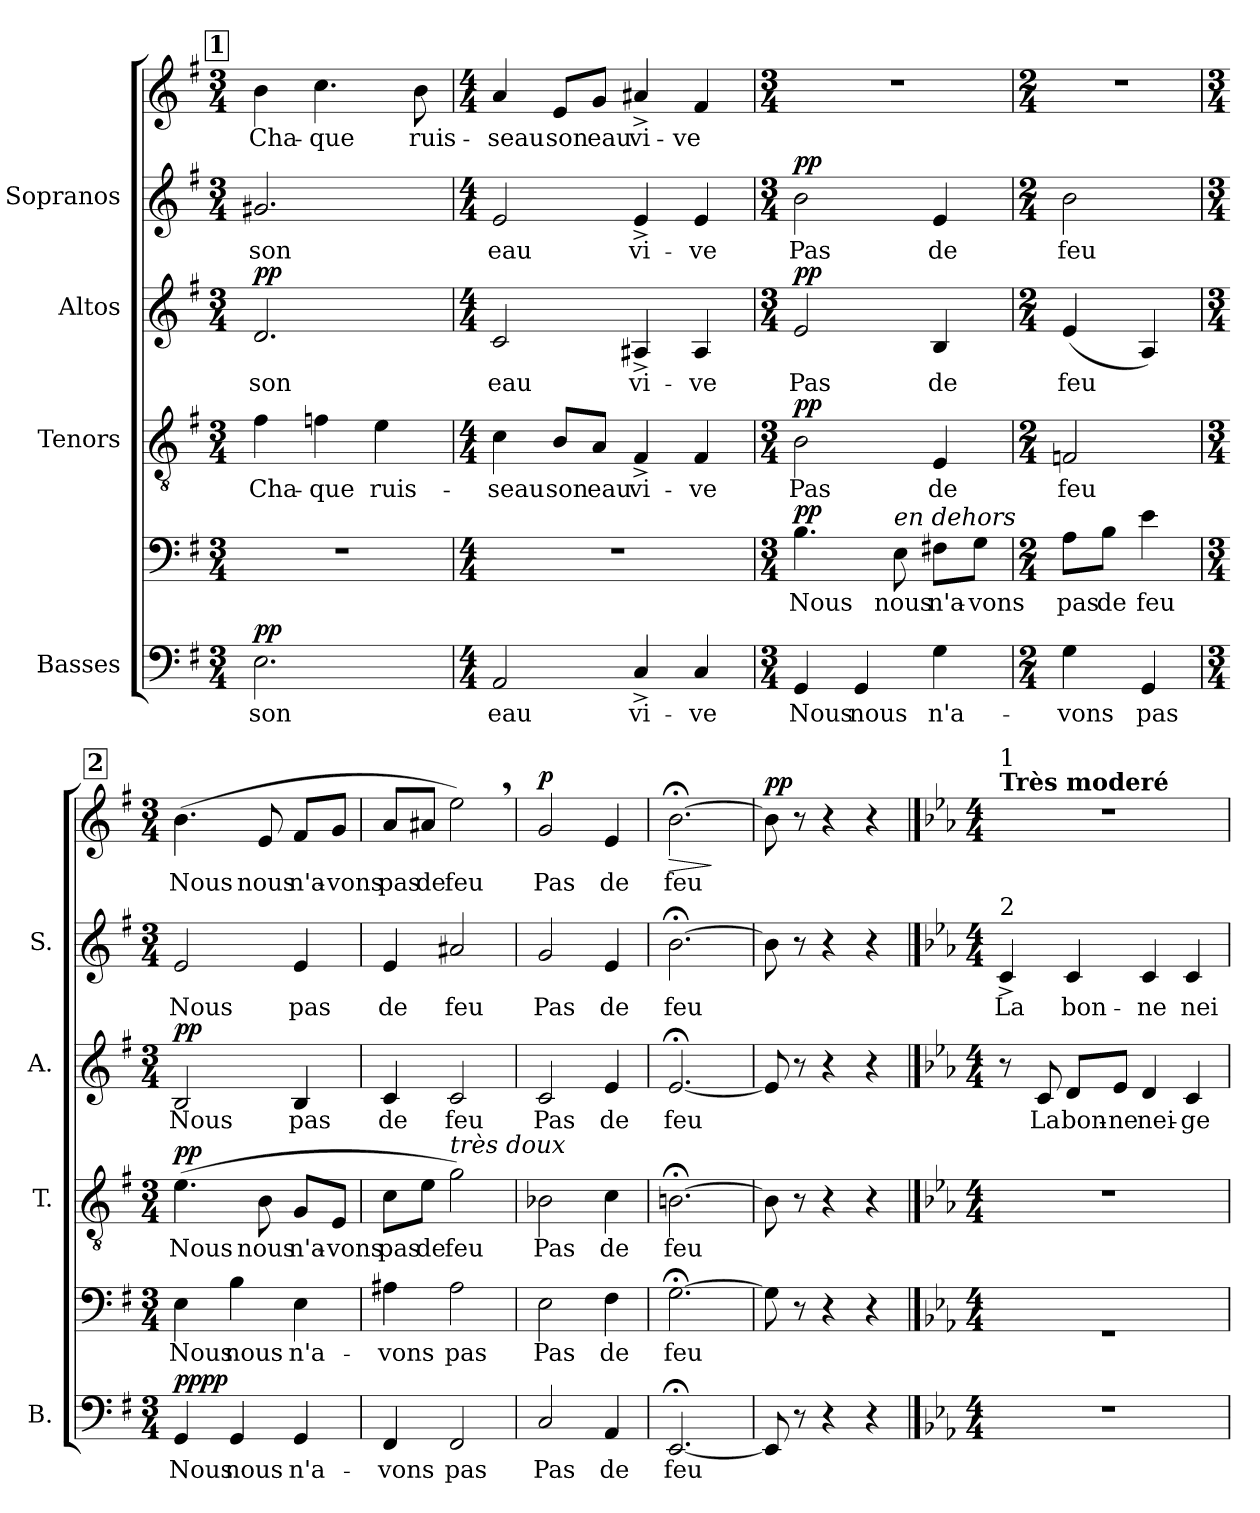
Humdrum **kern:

**kern	**text	**kern	**text	**dynam	**kern	**text	**dynam	**kern	**text	**dynam	**kern	**text	**kern	**text	**dynam
*part4	*part4	*part4	*part4	*part4	*part3	*part3	*part3	*part2	*part2	*part2	*part1	*part1	*part1	*part1	*part1
*staff6	*staff6	*staff5	*staff5	*staff5/6	*staff4	*staff4	*staff4	*staff3	*staff3	*staff3	*staff2	*staff2	*staff1	*staff1	*staff1/2
*I"Basses	*	*	*	*	*I"Tenors	*	*	*I"Altos	*	*	*I"Sopranos	*	*	*	*
*I'B.	*	*	*	*	*I'T.	*	*	*I'A.	*	*	*I'S.	*	*	*	*
!!LO:LB:g=z
*clefF4	*	*clefF4	*	*	*clefGv2	*	*	*clefG2	*	*	*clefG2	*	*clefG2	*	*
*k[f#]	*	*k[f#]	*	*	*k[f#]	*	*	*k[f#]	*	*	*k[f#]	*	*k[f#]	*	*
*M3/4	*	*M3/4	*	*	*M3/4	*	*	*M3/4	*	*	*M3/4	*	*M3/4	*	*
!!LO:REH:place=s1:a:B:fs=14:t=1
=11	=11	=11	=11	=11	=11	=11	=11	=11	=11	=11	=11	=11	=11	=11	=11
!	!LO:LY:b	!	!	!LO:DY:a=2	!	!LO:LY:b	!LO:DY:a	!	!LO:LY:b	!	!	!LO:LY:b	!	!LO:LY:b	!
!	!	!	!	!	!	!	!LO:DY:n=1:a	!	!	!LO:DY:a	!	!	!	!	!LO:DY:a=2
!	!	!	!	!	!	!	!	!	!	!	!	!	!	!	!LO:DY:n=1:a
!	!	!	!	!	!	!	!	!	!	!	!	!	!	!	!LO:DY:n=2:a
2.E\	son	2.r	.	pp	4f#\	Cha-	pp other-dynamics	2.d/	son	pp	2.g#X/	son	4b\	Cha-	pp p other-dynamics
!	!	!	!	!	!	!LO:LY:b	!	!	!	!	!	!	!	!LO:LY:b	!
.	.	.	.	.	4fn\	-que	.	.	.	.	.	.	4.cc\	-que	.
!	!	!	!	!	!	!LO:LY:b	!	!	!	!	!	!	!	!	!
.	.	.	.	.	4e\	ruis-	.	.	.	.	.	.	.	.	.
!	!	!	!	!	!	!	!	!	!	!	!	!	!	!LO:LY:b	!
.	.	.	.	.	.	.	.	.	.	.	.	.	8b\	ruis-	.
=12	=12	=12	=12	=12	=12	=12	=12	=12	=12	=12	=12	=12	=12	=12	=12
*M4/4	*	*M4/4	*	*	*M4/4	*	*	*M4/4	*	*	*M4/4	*	*M4/4	*	*
!	!LO:LY:b	!	!	!	!	!LO:LY:b	!	!	!LO:LY:b	!	!	!LO:LY:b	!	!LO:LY:b	!
2AA/	eau	1r	.	.	4c\	-seau	.	2c/	eau	.	2e/	eau	4a/	-seau	.
!	!	!	!	!	!	!LO:LY:b	!	!	!	!	!	!	!	!LO:LY:b	!
.	.	.	.	.	8B/L	son	.	.	.	.	.	.	8e/L	son	.
!	!	!	!	!	!	!LO:LY:b	!	!	!	!	!	!	!	!LO:LY:b	!
.	.	.	.	.	8A/J	eau	.	.	.	.	.	.	8g/J	eau	.
!	!LO:LY:b	!	!	!	!	!LO:LY:b	!	!	!LO:LY:b	!	!	!LO:LY:b	!	!LO:LY:b	!
4C^/	vi-	.	.	.	4F#^/	vi-	.	4A#X^/	vi-	.	4e^/	vi-	4a#X^/	vi-	.
!	!LO:LY:b	!	!	!	!	!LO:LY:b	!	!	!LO:LY:b	!	!	!LO:LY:b	!	!LO:LY:b	!
4C/	-ve	.	.	.	4F#/	-ve	.	4A#/	-ve	.	4e/	-ve	4f#/	-ve	.
=13	=13	=13	=13	=13	=13	=13	=13	=13	=13	=13	=13	=13	=13	=13	=13
*M3/4	*	*M3/4	*	*	*M3/4	*	*	*M3/4	*	*	*M3/4	*	*M3/4	*	*
!	!LO:LY:b	!	!LO:LY:b	!LO:DY:a	!	!LO:LY:b	!LO:DY:a	!	!LO:LY:b	!LO:DY:a	!	!LO:LY:b	!	!	!LO:DY:a=2
4GG/	Nous	4.B\	Nous	pp	2B\	Pas	pp	2e/	Pas	pp	2b\	Pas	2.r	.	pp
!	!LO:LY:b	!	!	!	!	!	!	!	!	!	!	!	!	!	!
4GG/	nous	.	.	.	.	.	.	.	.	.	.	.	.	.	.
!	!	!LO:TX:a:i:t=en dehors	!	!	!	!	!	!	!	!	!	!	!	!	!
!	!	!	!LO:LY:b	!	!	!	!	!	!	!	!	!	!	!	!
.	.	8E\	nous	.	.	.	.	.	.	.	.	.	.	.	.
!	!LO:LY:b	!	!LO:LY:b	!	!	!LO:LY:b	!	!	!LO:LY:b	!	!	!LO:LY:b	!	!	!
4G\	n'a-	8F#X\L	n'a-	.	4E/	de	.	4B/	de	.	4e/	de	.	.	.
!	!	!	!LO:LY:b	!	!	!	!	!	!	!	!	!	!	!	!
.	.	8G\J	-vons	.	.	.	.	.	.	.	.	.	.	.	.
=14	=14	=14	=14	=14	=14	=14	=14	=14	=14	=14	=14	=14	=14	=14	=14
*M2/4	*	*M2/4	*	*	*M2/4	*	*	*M2/4	*	*	*M2/4	*	*M2/4	*	*
!	!LO:LY:b	!	!LO:LY:b	!	!	!LO:LY:b	!	!	!LO:LY:b	!	!	!LO:LY:b	!	!	!
4G\	-vons	8A\L	pas	.	2Fn/	feu	.	(>4e/	feu	.	2b\	feu	2r	.	.
!	!	!	!LO:LY:b	!	!	!	!	!	!	!	!	!	!	!	!
.	.	8B\J	de	.	.	.	.	.	.	.	.	.	.	.	.
!	!LO:LY:b	!	!LO:LY:b	!	!	!	!	!	!	!	!	!	!	!	!
4GG/	pas	4e\	feu	.	.	.	.	4A/)	.	.	.	.	.	.	.
!!LO:PB:g=z
!!LO:REH:place=s1:a:B:fs=14:t=2
=15	=15	=15	=15	=15	=15	=15	=15	=15	=15	=15	=15	=15	=15	=15	=15
*M3/4	*	*M3/4	*	*	*M3/4	*	*	*M3/4	*	*	*M3/4	*	*M3/4	*	*
!	!LO:LY:b	!	!LO:LY:b	!LO:DY:a=2	!	!LO:LY:b	!	!	!LO:LY:b	!	!	!LO:LY:b	!	!LO:LY:b	!
!	!	!	!	!LO:DY:n=1:a	!	!	!LO:DY:a	!	!	!LO:DY:a	!	!	!	!	!LO:DY:a=2
!	!	!	!	!	!	!	!	!	!	!	!	!	!	!	!LO:DY:n=1:a
!	!	!	!	!	!	!	!	!	!	!	!	!	!	!	!LO:DY:n=2:a
4GG/	Nous	4E\	Nous	pp pp	(>4.e\	Nous	pp	2B/	Nous	pp	2e/	Nous	(>4.b\	Nous	pp p other-dynamics
!	!LO:LY:b	!	!LO:LY:b	!	!	!	!	!	!	!	!	!	!	!	!
4GG/	nous	4B\	nous	.	.	.	.	.	.	.	.	.	.	.	.
!	!	!	!	!	!	!LO:LY:b	!	!	!	!	!	!	!	!LO:LY:b	!
.	.	.	.	.	8B\	nous	.	.	.	.	.	.	8e/	nous	.
!	!LO:LY:b	!	!LO:LY:b	!	!	!LO:LY:b	!	!	!LO:LY:b	!	!	!LO:LY:b	!	!LO:LY:b	!
4GG/	n'a-	4E\	n'a-	.	8G/L	n'a-	.	4B/	pas	.	4e/	pas	8f#/L	n'a-	.
!	!	!	!	!	!	!LO:LY:b	!	!	!	!	!	!	!	!LO:LY:b	!
.	.	.	.	.	8E/J	-vons	.	.	.	.	.	.	8g/J	-vons	.
=16	=16	=16	=16	=16	=16	=16	=16	=16	=16	=16	=16	=16	=16	=16	=16
!	!LO:LY:b	!	!LO:LY:b	!	!	!LO:LY:b	!	!	!LO:LY:b	!	!	!LO:LY:b	!	!LO:LY:b	!
4FF#/	-vons	4A#X\	-vons	.	8c\L	pas	.	4c/	de	.	4e/	de	8a/L	pas	.
!	!	!	!	!	!	!LO:LY:b	!	!	!	!	!	!	!	!LO:LY:b	!
.	.	.	.	.	8e\J	de	.	.	.	.	.	.	8a#X/J	de	.
!	!	!	!	!	!LO:TX:a:i:t=très doux	!	!	!	!	!	!	!	!	!	!
!	!LO:LY:b	!	!LO:LY:b	!	!	!LO:LY:b	!	!	!LO:LY:b	!	!	!LO:LY:b	!	!LO:LY:b	!
2FF#/	pas	2A#\	pas	.	2g\)	feu	.	2c/	feu	.	2a#X/	feu	2ee,\)	feu	.
=17	=17	=17	=17	=17	=17	=17	=17	=17	=17	=17	=17	=17	=17	=17	=17
!	!LO:LY:b	!	!LO:LY:b	!	!	!LO:LY:b	!	!	!LO:LY:b	!	!	!LO:LY:b	!	!LO:LY:b	!LO:DY:a
2C/	Pas	2E\	Pas	.	2B-X\	Pas	.	2c/	Pas	.	2g/	Pas	2g/	Pas	p
!	!LO:LY:b	!	!LO:LY:b	!	!	!LO:LY:b	!	!	!LO:LY:b	!	!	!LO:LY:b	!	!LO:LY:b	!
4AA/	de	4F#\	de	.	4c\	de	.	4e/	de	.	4e/	de	4e/	de	.
=18	=18	=18	=18	=18	=18	=18	=18	=18	=18	=18	=18	=18	=18	=18	=18
!	!LO:LY:b	!	!LO:LY:b	!	!	!LO:LY:b	!	!	!LO:LY:b	!	!	!LO:LY:b	!	!LO:LY:b	!LO:HP:b
[2.EE;</	feu	[2.G;<\	feu	.	[2.Bn;<\	feu	.	[2.e;</	feu	.	[2.b;<\	feu	[2.b;<\	feu	>
.	.	.	.	.	.	.	.	.	.	.	.	.	.	.	]
=19	=19	=19	=19	=19	=19	=19	=19	=19	=19	=19	=19	=19	=19	=19	=19
!	!	!	!	!	!	!	!	!	!	!	!	!	!	!	!LO:DY:a
8EE/]	.	8G\]	.	.	8B\]	.	.	8e/]	.	.	8b\]	.	8b\]	.	pp
8r	.	8r	.	.	8r	.	.	8r	.	.	8r	.	8r	.	.
4r	.	4r	.	.	4r	.	.	4r	.	.	4r	.	4r	.	.
4r	.	4r	.	.	4r	.	.	4r	.	.	4r	.	4r	.	.
!!LO:LB:g=z
==1	==1	==1	==1	==1	==1	==1	==1	==1	==1	==1	==1	==1	==1	==1	==1
*k[b-e-a-]	*	*k[b-e-a-]	*	*	*k[b-e-a-]	*	*	*k[b-e-a-]	*	*	*k[b-e-a-]	*	*k[b-e-a-]	*	*
*M4/4	*	*M4/4	*	*	*M4/4	*	*	*M4/4	*	*	*M4/4	*	*M4/4	*	*
*	*	*	*	*	*	*	*	*	*	*	*	*	*MM72	*	*
*	*	*^	*	*	*	*	*	*	*	*	*	*	*	*	*
!	!	!	!	!	!	!	!	!	!	!	!	!	!	!LO:TX:a:B:t=Très moderé	!	!
!	!	!	!	!	!	!	!	!	!	!	!	!	!	!LO:TX:a:t=1	!	!
!	!	!	!	!	!	!	!	!	!	!	!	!LO:TX:a:t=2	!	!	!	!
!	!	!	!	!	!	!	!	!	!	!	!	!	!LO:LY:b	!	!	!LO:DY:a=2
!	!	!	!	!	!	!	!	!	!	!	!	!	!	!	!	!LO:DY:n=1:a=2
1r	.	1rGG	16C/yy	.	.	1r	.	.	8r	.	.	4c^/	La	1r	.	p other-dynamics
.	.	.	2...ryy	.	.	.	.	.	.	.	.	.	.	.	.	.
!	!	!	!	!	!	!	!	!	!	!LO:LY:b	!LO:DY:a	!	!	!	!	!
!	!	!	!	!	!	!	!	!	!	!	!LO:DY:n=1:a	!	!	!	!	!
.	.	.	.	.	.	.	.	.	8c/	La	mf other-dynamics	.	.	.	.	.
!	!	!	!	!	!	!	!	!	!	!LO:LY:b	!	!	!LO:LY:b	!	!	!
.	.	.	.	.	.	.	.	.	8d/L	bon-	.	4c/	bon-	.	.	.
!	!	!	!	!	!	!	!	!	!	!LO:LY:b	!	!	!	!	!	!
.	.	.	.	.	.	.	.	.	8e-/J	-ne	.	.	.	.	.	.
!	!	!	!	!	!	!	!	!	!	!LO:LY:b	!	!	!LO:LY:b	!	!	!
.	.	.	.	.	.	.	.	.	4d/	nei-	.	4c/	-ne	.	.	.
!	!	!	!	!	!	!	!	!	!	!LO:LY:b	!	!	!LO:LY:b	!	!	!
.	.	.	.	.	.	.	.	.	4c/	-ge	.	4c/	nei-	.	.	.
*	*	*v	*v	*	*	*	*	*	*	*	*	*	*	*	*	*
=	=	=	=	=	=	=	=	=	=	=	=	=	=	=	=
*-	*-	*-	*-	*-	*-	*-	*-	*-	*-	*-	*-	*-	*-	*-	*-
